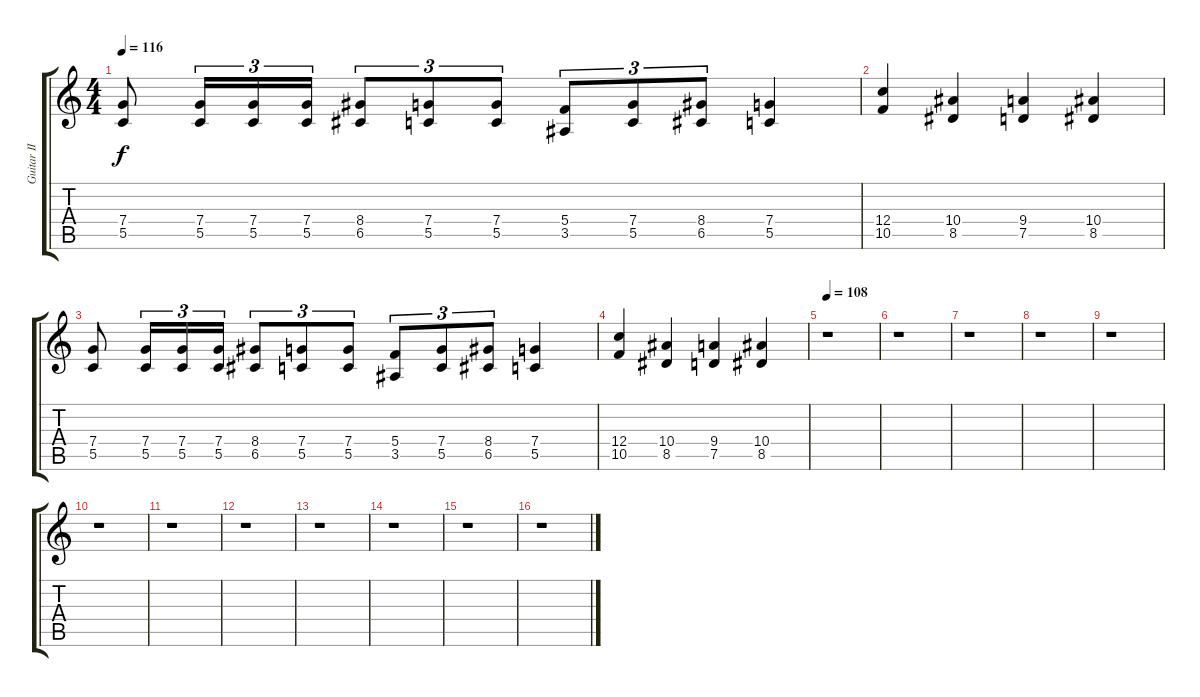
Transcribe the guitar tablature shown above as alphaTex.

\track ("Guitar II" "Guitar II") {instrument distortionguitar}
\staff {score tabs}
\tuning (D4 A3 F3 C3 G2 D2) {hide}
\ts (4 4)
\tempo 116
\clef g2
\ks c
(7.4 5.5).8{dy f} (7.4 5.5).16{tu (3 2)} (7.4 5.5).16{tu (3 2)} (7.4 5.5).16{tu (3 2)} (8.4 6.5).8{tu (3 2)} (7.4 5.5).8{tu (3 2)} (7.4 5.5).8{tu (3 2)} (5.4 3.5).8{tu (3 2)} (7.4 5.5).8{tu (3 2)} (8.4 6.5).8{tu (3 2)} (7.4 5.5).4 |
(12.4 10.5).4 (10.4 8.5).4 (9.4 7.5).4 (10.4 8.5).4 |
(7.4 5.5).8 (7.4 5.5).16{tu (3 2)} (7.4 5.5).16{tu (3 2)} (7.4 5.5).16{tu (3 2)} (8.4 6.5).8{tu (3 2)} (7.4 5.5).8{tu (3 2)} (7.4 5.5).8{tu (3 2)} (5.4 3.5).8{tu (3 2)} (7.4 5.5).8{tu (3 2)} (8.4 6.5).8{tu (3 2)} (7.4 5.5).4 |
(12.4 10.5).4 (10.4 8.5).4 (9.4 7.5).4 (10.4 8.5).4 |
\tempo 108
r.1 |
r.1 |
r.1 |
r.1 |
r.1 |
r.1 |
r.1 |
r.1 |
r.1 |
r.1 |
r.1 |
r.1
